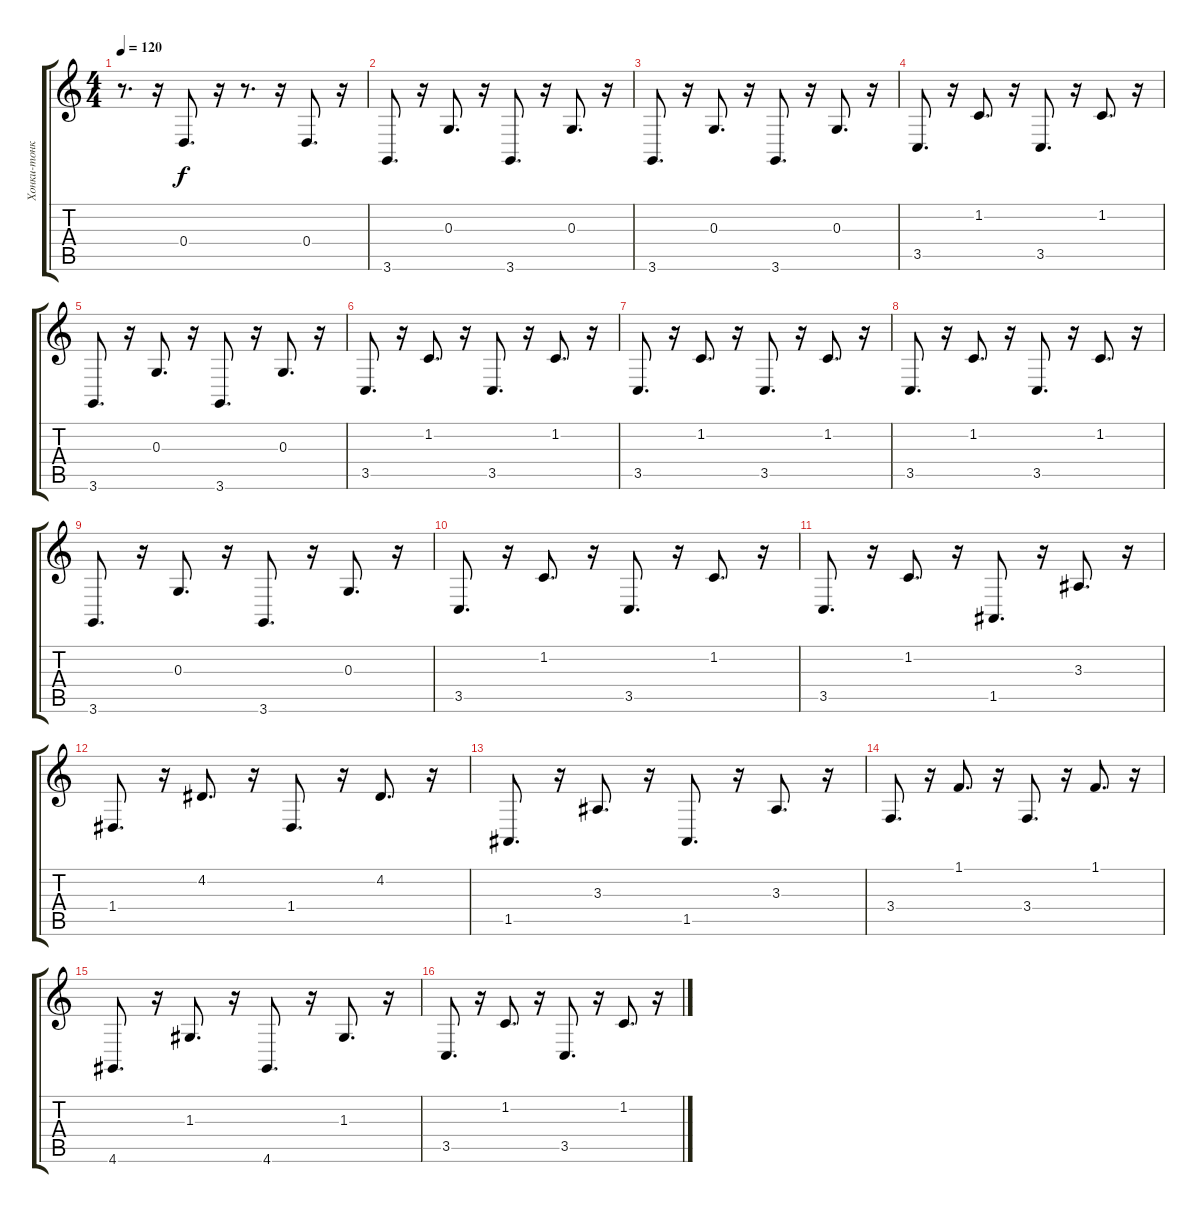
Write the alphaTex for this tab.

\track ("Хонки-тонк Фортепиано" "Хонки-тонк") {instrument honkytonkpiano}
\staff {score tabs}
\tuning (E4 B3 G3 D3 A2 E2) {hide}
\ts (4 4)
\tempo 120
\clef g2
\ks c
r.8{d dy f} r.16 0.4.8{d} r.16 r.8{d} r.16 0.4.8{d} r.16 |
3.6.8{d} r.16 0.3.8{d} r.16 3.6.8{d} r.16 0.3.8{d} r.16 |
3.6.8{d} r.16 0.3.8{d} r.16 3.6.8{d} r.16 0.3.8{d} r.16 |
3.5.8{d} r.16 1.2.8{d} r.16 3.5.8{d} r.16 1.2.8{d} r.16 |
3.6.8{d} r.16 0.3.8{d} r.16 3.6.8{d} r.16 0.3.8{d} r.16 |
3.5.8{d} r.16 1.2.8{d} r.16 3.5.8{d} r.16 1.2.8{d} r.16 |
3.5.8{d} r.16 1.2.8{d} r.16 3.5.8{d} r.16 1.2.8{d} r.16 |
3.5.8{d} r.16 1.2.8{d} r.16 3.5.8{d} r.16 1.2.8{d} r.16 |
3.6.8{d} r.16 0.3.8{d} r.16 3.6.8{d} r.16 0.3.8{d} r.16 |
3.5.8{d} r.16 1.2.8{d} r.16 3.5.8{d} r.16 1.2.8{d} r.16 |
3.5.8{d} r.16 1.2.8{d} r.16 1.5.8{d} r.16 3.3.8{d} r.16 |
1.4.8{d} r.16 4.2.8{d} r.16 1.4.8{d} r.16 4.2.8{d} r.16 |
1.5.8{d} r.16 3.3.8{d} r.16 1.5.8{d} r.16 3.3.8{d} r.16 |
3.4.8{d} r.16 1.1.8{d} r.16 3.4.8{d} r.16 1.1.8{d} r.16 |
4.6.8{d} r.16 1.3.8{d} r.16 4.6.8{d} r.16 1.3.8{d} r.16 |
3.5.8{d} r.16 1.2.8{d} r.16 3.5.8{d} r.16 1.2.8{d} r.16
